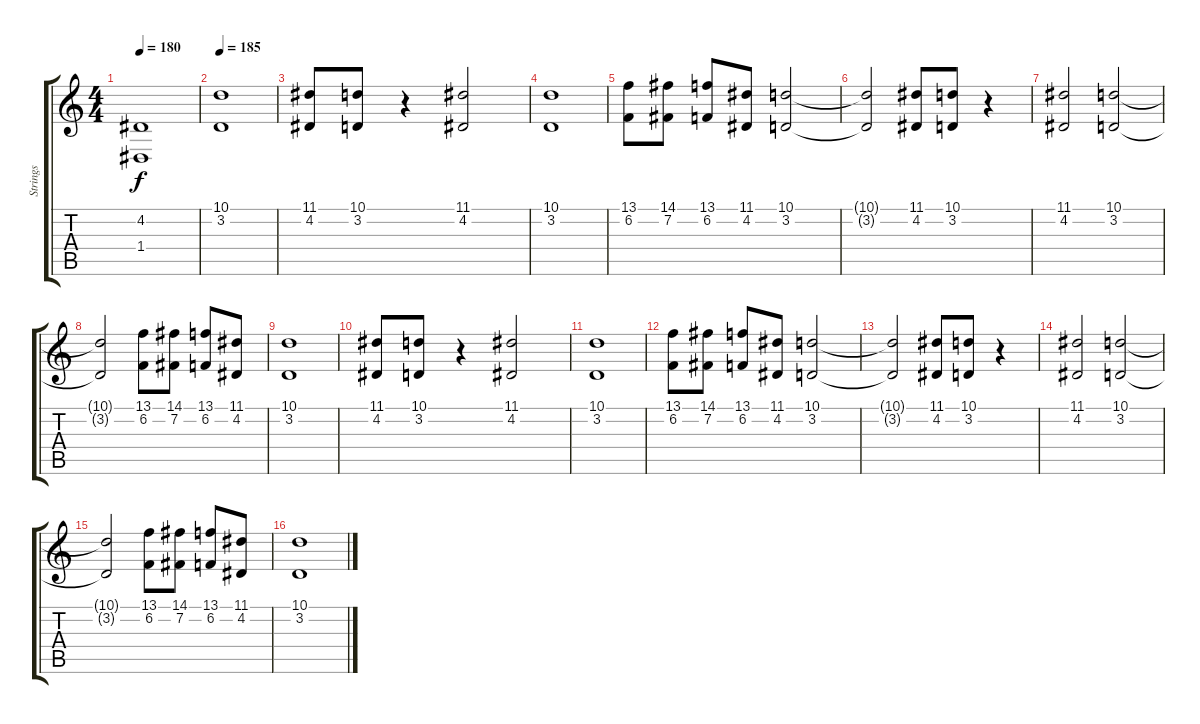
\track ("Strings" "Strings") {instrument stringensemble1}
\staff {score tabs}
\tuning (E4 B3 G3 D3 A2 E2) {hide}
\ts (4 4)
\tempo 180
\clef g2
\ks c
(4.2 1.4).1{dy f} |
\tempo 185
(10.1 3.2).1{volume 10} |
(11.1 4.2).8 (10.1 3.2).8 r.4 (11.1 4.2).2 |
(10.1 3.2).1 |
(13.1 6.2).8 (14.1 7.2).8 (13.1 6.2).8 (11.1 4.2).8 (10.1 3.2).2 |
(10.1{t} 3.2{t}).2 (11.1 4.2).8 (10.1 3.2).8 r.4 |
(11.1 4.2).2 (10.1 3.2).2 |
(10.1{t} 3.2{t}).2 (13.1 6.2).8 (14.1 7.2).8 (13.1 6.2).8 (11.1 4.2).8 |
(10.1 3.2).1 |
(11.1 4.2).8 (10.1 3.2).8 r.4 (11.1 4.2).2 |
(10.1 3.2).1 |
(13.1 6.2).8 (14.1 7.2).8 (13.1 6.2).8 (11.1 4.2).8 (10.1 3.2).2 |
(10.1{t} 3.2{t}).2 (11.1 4.2).8 (10.1 3.2).8 r.4 |
(11.1 4.2).2 (10.1 3.2).2 |
(10.1{t} 3.2{t}).2 (13.1 6.2).8 (14.1 7.2).8 (13.1 6.2).8 (11.1 4.2).8 |
(10.1 3.2).1{volume 14 instrument stringensemble1}
